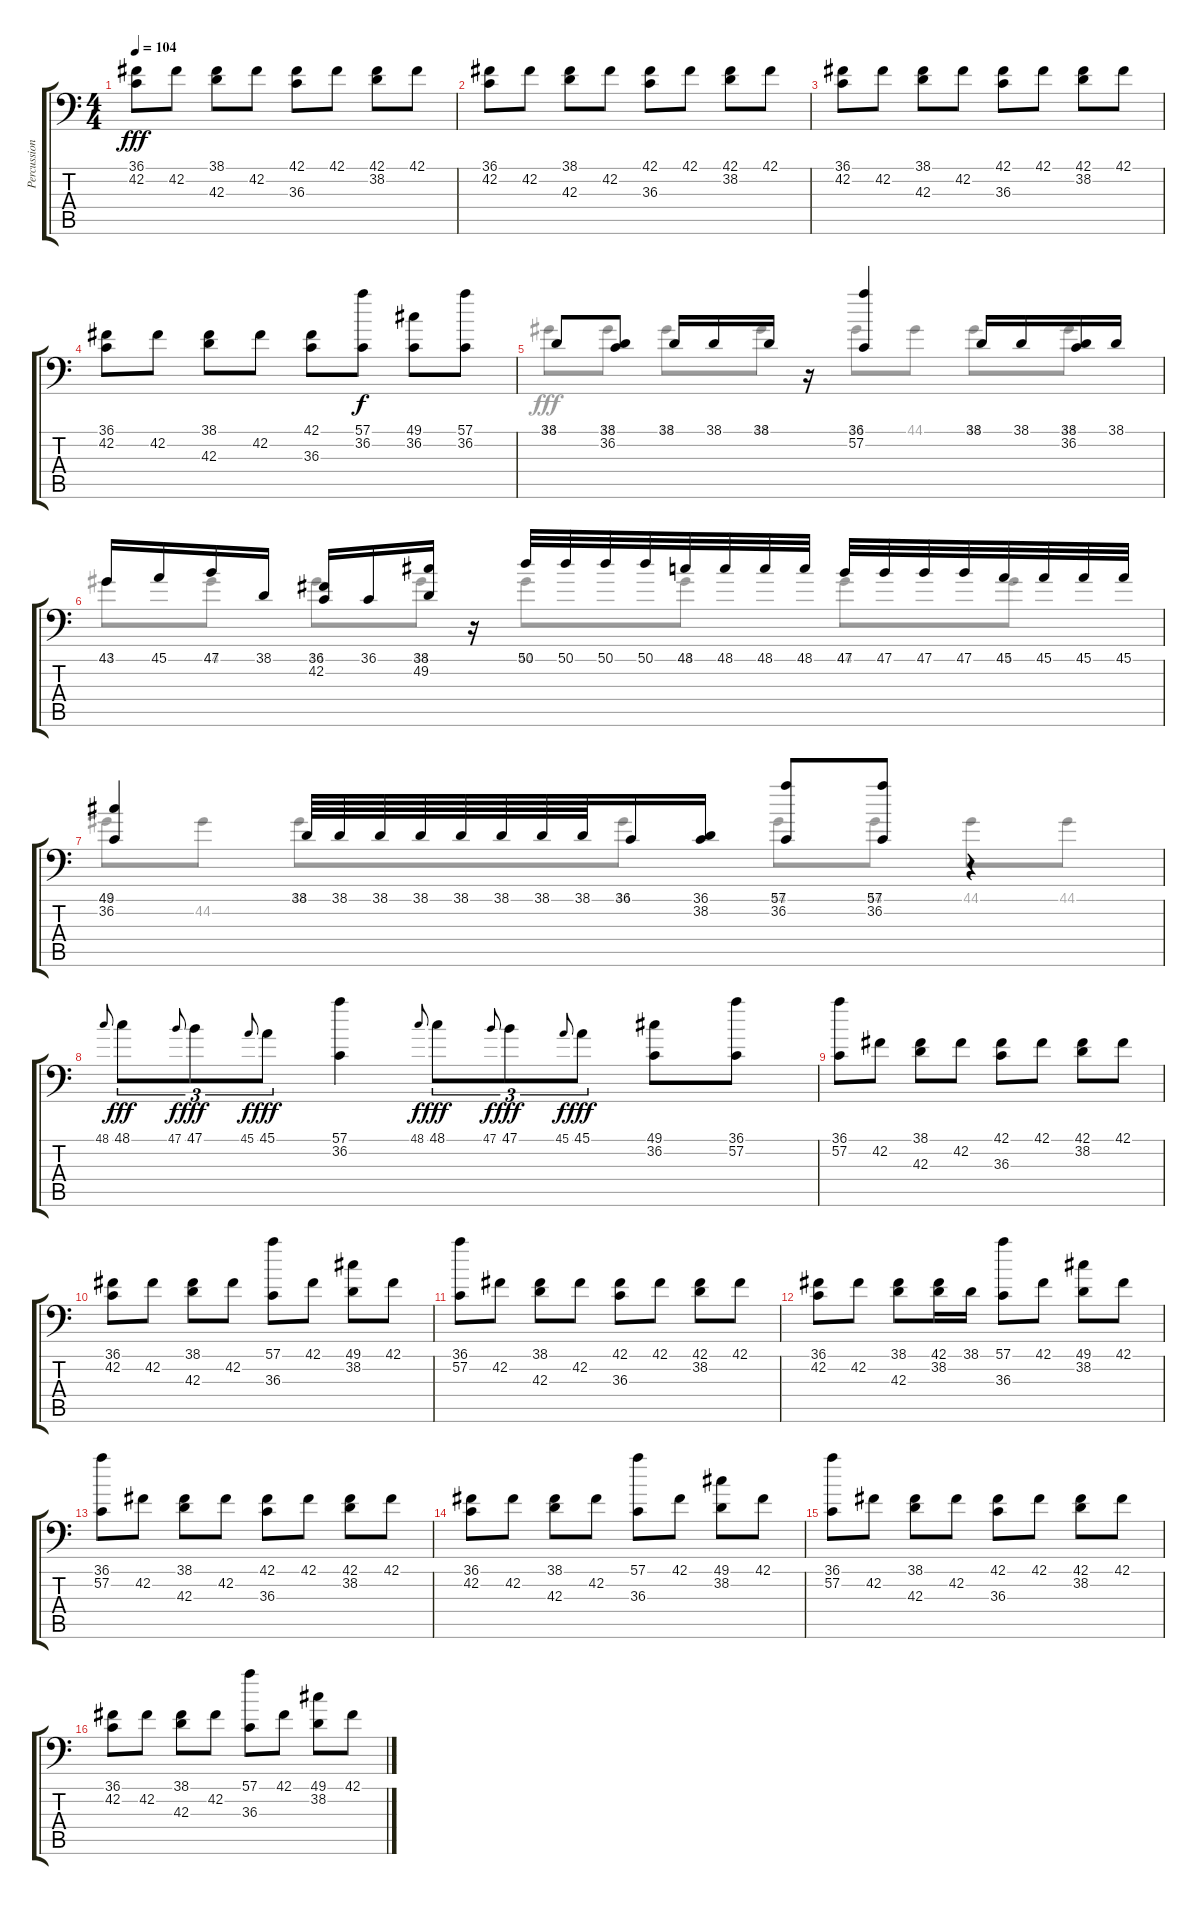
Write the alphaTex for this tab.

\track ("Percussions" "Percussion") {instrument acousticgrandpiano}
\staff {score tabs}
\tuning (C-1 C-1 C-1 C-1 C-1 C-1) {hide}
\voice
\ts (4 4)
\tempo 104
\clef f4
\ks c
(36.1 42.2).8{dy fff} 42.2.8 (38.1 42.3).8 42.2.8 (42.1 36.3).8 42.1.8 (42.1 38.2).8 42.1.8 |
(36.1 42.2).8 42.2.8 (38.1 42.3).8 42.2.8 (42.1 36.3).8 42.1.8 (42.1 38.2).8 42.1.8 |
(36.1 42.2).8 42.2.8 (38.1 42.3).8 42.2.8 (42.1 36.3).8 42.1.8 (42.1 38.2).8 42.1.8 |
(36.1 42.2).8 42.2.8 (38.1 42.3).8 42.2.8 (42.1 36.3).8 (57.1 36.2).8{dy f} (49.1 36.2).8 (57.1 36.2).8 |
38.1.8 (38.1 36.2).8 38.1.16 38.1.16 38.1.16 r.16 (36.1 57.2).4 38.1.16 38.1.16 (38.1 36.2).16 38.1.16 |
43.1.16 45.1.16 47.1.16 38.1.16 (36.1 42.2).16 36.1.16 (38.1 49.2).16 r.16 50.1.32 50.1.32 50.1.32 50.1.32 48.1.32 48.1.32 48.1.32 48.1.32 47.1.32 47.1.32 47.1.32 47.1.32 45.1.32 45.1.32 45.1.32 45.1.32 |
(49.1 36.2).4 38.1.64 38.1.64 38.1.64 38.1.64 38.1.64 38.1.64 38.1.64 38.1.64 36.1.16 (36.1 38.2).16 (57.1 36.2).8 (57.1 36.2).8 r.4 |
48.1.8{gr onbeat} 48.1.8{tu (3 2) dy fff} 47.1.8{gr onbeat dy f} 47.1.8{tu (3 2) dy fff} 45.1.8{gr onbeat dy f} 45.1.8{tu (3 2) dy fff} (57.1 36.2).4 48.1.8{gr onbeat dy f} 48.1.8{tu (3 2) dy fff} 47.1.8{gr onbeat dy f} 47.1.8{tu (3 2) dy fff} 45.1.8{gr onbeat dy f} 45.1.8{tu (3 2) dy fff} (49.1 36.2).8 (36.1 57.2).8 |
(36.1 57.2).8 42.2.8 (38.1 42.3).8 42.2.8 (42.1 36.3).8 42.1.8 (42.1 38.2).8 42.1.8 |
(36.1 42.2).8 42.2.8 (38.1 42.3).8 42.2.8 (57.1 36.3).8 42.1.8 (49.1 38.2).8 42.1.8 |
(36.1 57.2).8 42.2.8 (38.1 42.3).8 42.2.8 (42.1 36.3).8 42.1.8 (42.1 38.2).8 42.1.8 |
(36.1 42.2).8 42.2.8 (38.1 42.3).8 (42.1 38.2).16 38.1.16 (57.1 36.3).8 42.1.8 (49.1 38.2).8 42.1.8 |
(36.1 57.2).8 42.2.8 (38.1 42.3).8 42.2.8 (42.1 36.3).8 42.1.8 (42.1 38.2).8 42.1.8 |
(36.1 42.2).8 42.2.8 (38.1 42.3).8 42.2.8 (57.1 36.3).8 42.1.8 (49.1 38.2).8 42.1.8 |
(36.1 57.2).8 42.2.8 (38.1 42.3).8 42.2.8 (42.1 36.3).8 42.1.8 (42.1 38.2).8 42.1.8 |
(36.1 42.2).8 42.2.8 (38.1 42.3).8 42.2.8 (57.1 36.3).8 42.1.8 (49.1 38.2).8 42.1.8
\voice
\clef f4
\ottava regular
\simile none
\ks c
|
|
|
|
44.1.8 44.1.8 44.1.8 44.1.8 44.1.8 44.1.8 44.1.8 44.1.8 |
44.1.8 44.1.8 44.1.8 44.1.8 44.1.8 44.1.8 44.1.8 44.1.8 |
44.1.8 44.2.8 44.1.8 44.1.8 44.1.8 44.1.8 44.1.8 44.1.8 |
|
|
|
|
|
|
|
|
